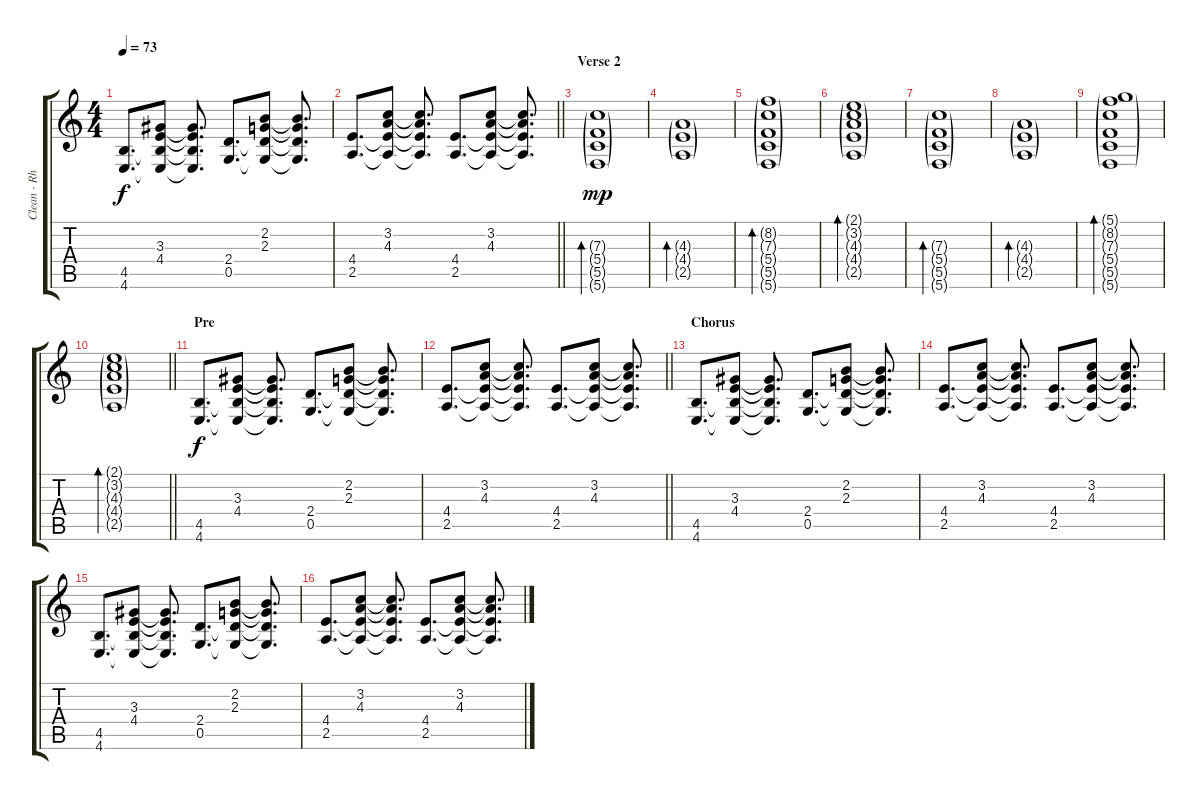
\track ("Clean - Rhytm 1" "Clean - Rh") {instrument electricguitarclean}
\staff {score tabs}
\tuning (D4 A3 F3 C3 G2 C2) {hide}
\ts (4 4)
\tempo 73
\clef g2
\ks c
(4.5 4.6).8{d dy f} (3.3 4.4 4.5{t} 4.6{t}).8 (3.3{t} 4.4{t} 4.5{t} 4.6{t}).8{d} (2.4 0.5).8{d} (2.2 2.3 2.4{t} 0.5{t}).8 (2.2{t} 2.3{t} 2.4{t} 0.5{t}).8{d} |
\barLineRight lightlight
(4.4 2.5).8{d} (3.2 4.3 4.4{t} 2.5{t}).8 (3.2{t} 4.3{t} 4.4{t} 2.5{t}).8{d} (4.4 2.5).8{d} (3.2 4.3 4.4{t} 2.5{t}).8 (3.2{t} 4.3{t} 4.4{t} 2.5{t}).8{d} |
\section ("" "Verse 2")
(7.3{g} 5.4{g} 5.5{g} 5.6{g}).1{bd 120 dy mp} |
(4.3{g} 4.4{g} 2.5{g}).1{bd 120} |
(8.2{g} 7.3{g} 5.4{g} 5.5{g} 5.6{g}).1{bd 60} |
(2.1{g} 3.2{g} 4.3{g} 4.4{g} 2.5{g}).1{bd 60} |
(7.3{g} 5.4{g} 5.5{g} 5.6{g}).1{bd 120} |
(4.3{g} 4.4{g} 2.5{g}).1{bd 120} |
(5.1{g} 8.2{g} 7.3{g} 5.4{g} 5.5{g} 5.6{g}).1{bd 60} |
\barLineRight lightlight
(2.1{g} 3.2{g} 4.3{g} 4.4{g} 2.5{g}).1{bd 60} |
\section ("" "Pre")
(4.5 4.6).8{d dy f} (3.3 4.4 4.5{t} 4.6{t}).8 (3.3{t} 4.4{t} 4.5{t} 4.6{t}).8{d} (2.4 0.5).8{d} (2.2 2.3 2.4{t} 0.5{t}).8 (2.2{t} 2.3{t} 2.4{t} 0.5{t}).8{d} |
\barLineRight lightlight
(4.4 2.5).8{d} (3.2 4.3 4.4{t} 2.5{t}).8 (3.2{t} 4.3{t} 4.4{t} 2.5{t}).8{d} (4.4 2.5).8{d} (3.2 4.3 4.4{t} 2.5{t}).8 (3.2{t} 4.3{t} 4.4{t} 2.5{t}).8{d} |
\section ("" "Chorus")
(4.5 4.6).8{d} (3.3 4.4 4.5{t} 4.6{t}).8 (3.3{t} 4.4{t} 4.5{t} 4.6{t}).8{d} (2.4 0.5).8{d} (2.2 2.3 2.4{t} 0.5{t}).8 (2.2{t} 2.3{t} 2.4{t} 0.5{t}).8{d} |
(4.4 2.5).8{d} (3.2 4.3 4.4{t} 2.5{t}).8 (3.2{t} 4.3{t} 4.4{t} 2.5{t}).8{d} (4.4 2.5).8{d} (3.2 4.3 4.4{t} 2.5{t}).8 (3.2{t} 4.3{t} 4.4{t} 2.5{t}).8{d} |
(4.5 4.6).8{d} (3.3 4.4 4.5{t} 4.6{t}).8 (3.3{t} 4.4{t} 4.5{t} 4.6{t}).8{d} (2.4 0.5).8{d} (2.2 2.3 2.4{t} 0.5{t}).8 (2.2{t} 2.3{t} 2.4{t} 0.5{t}).8{d} |
(4.4 2.5).8{d} (3.2 4.3 4.4{t} 2.5{t}).8 (3.2{t} 4.3{t} 4.4{t} 2.5{t}).8{d} (4.4 2.5).8{d} (3.2 4.3 4.4{t} 2.5{t}).8 (3.2{t} 4.3{t} 4.4{t} 2.5{t}).8{d}
